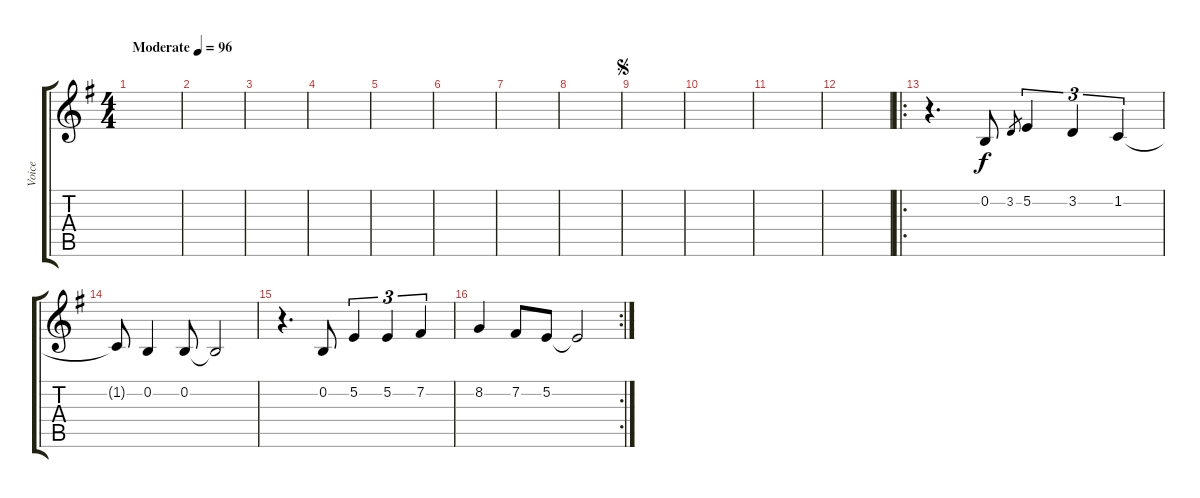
\track ("Voice" "Voice") {instrument synthstrings1}
\staff {score tabs}
\tuning (E4 B3 G3 D3 A2 E2) {hide}
\ts (4 4)
\tempo (96 "Moderate")
\clef g2
\ks g
|
|
|
|
|
|
|
|
\jump segno
|
|
|
|
\ro
r.4{d} 0.2.8 3.2.8{gr} 5.2.4{tu (3 2)} 3.2.4{tu (3 2)} 1.2.4{tu (3 2)} |
1.2{t}.8 0.2.4 0.2.8 0.2{t}.2 |
r.4{d} 0.2.8 5.2.4{tu (3 2)} 5.2.4{tu (3 2)} 7.2.4{tu (3 2)} |
\rc 2
8.2.4 7.2.8 5.2.8 5.2{t}.2
